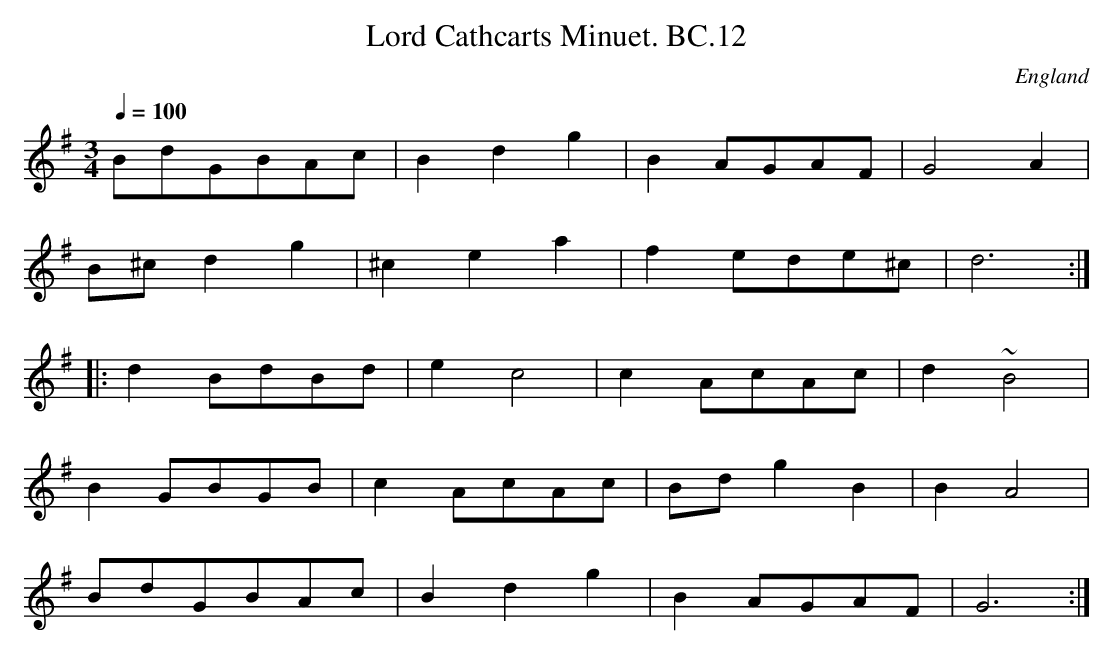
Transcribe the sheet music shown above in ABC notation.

X:1
T:Lord Cathcarts Minuet. BC.12
L:1/4
M:3/4
O:England
Q:1/4=100
K:G
B/d/G/B/A/c/|B d g|B A/G/A/F/|G2 A|!
B/^c/ d g|^c e a|f e/d/e/^c/|d3:|!
|:d B/d/B/d/|e c2|c A/c/A/c/|d~B2|!
B G/B/G/B/|c A/c/A/c/|\
B/d/g B|B A2|!
B/d/G/B/A/c/|B d g|B A/G/A/F/|G3:|
